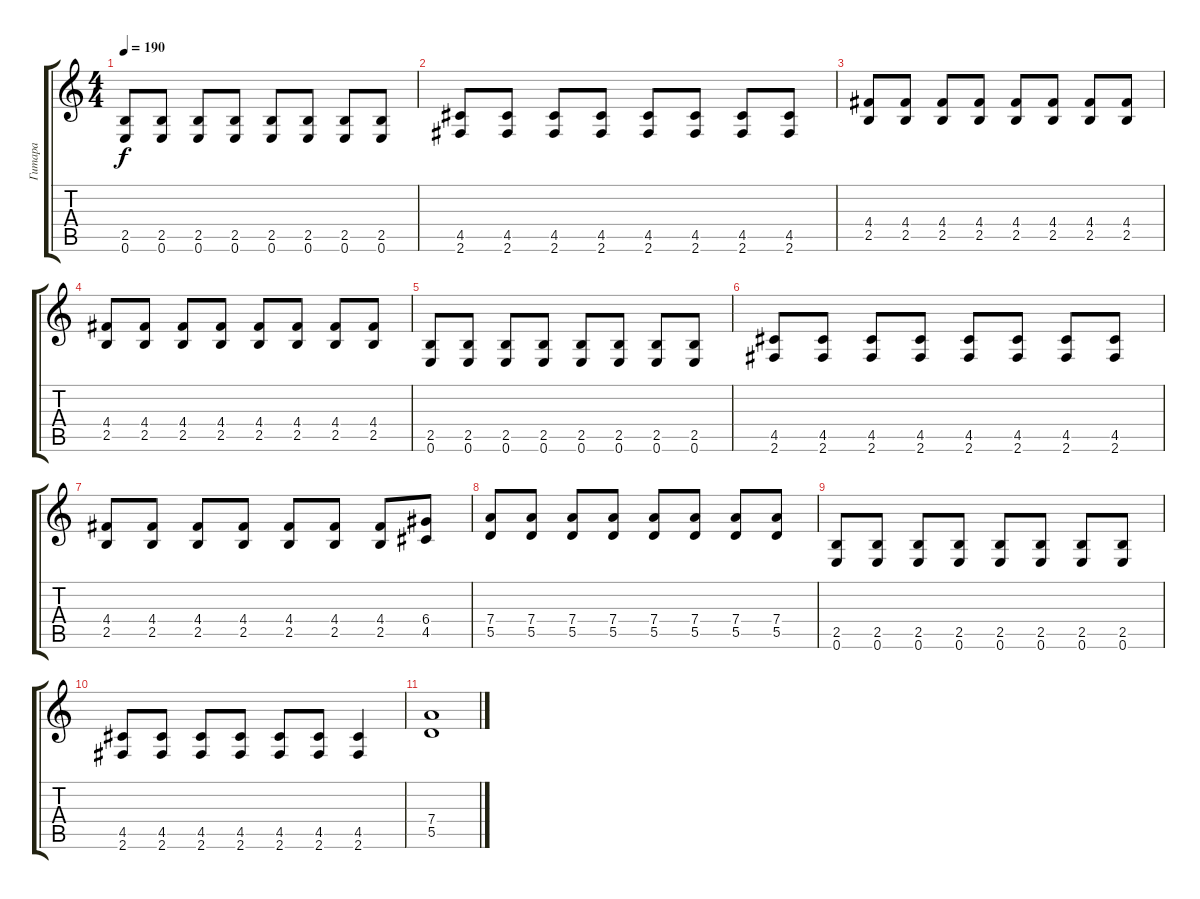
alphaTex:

\track ("Гитара" "Гитара") {instrument overdrivenguitar}
\staff {score tabs}
\tuning (E4 B3 G3 D3 A2 E2) {hide}
\ts (4 4)
\tempo 190
\clef g2
\ks c
(2.5 0.6).8{dy f} (2.5 0.6).8 (2.5 0.6).8 (2.5 0.6).8 (2.5 0.6).8 (2.5 0.6).8 (2.5 0.6).8 (2.5 0.6).8 |
(4.5 2.6).8 (4.5 2.6).8 (4.5 2.6).8 (4.5 2.6).8 (4.5 2.6).8 (4.5 2.6).8 (4.5 2.6).8 (4.5 2.6).8 |
(4.4 2.5).8 (4.4 2.5).8 (4.4 2.5).8 (4.4 2.5).8 (4.4 2.5).8 (4.4 2.5).8 (4.4 2.5).8 (4.4 2.5).8 |
(4.4 2.5).8 (4.4 2.5).8 (4.4 2.5).8 (4.4 2.5).8 (4.4 2.5).8 (4.4 2.5).8 (4.4 2.5).8 (4.4 2.5).8 |
(2.5 0.6).8 (2.5 0.6).8 (2.5 0.6).8 (2.5 0.6).8 (2.5 0.6).8 (2.5 0.6).8 (2.5 0.6).8 (2.5 0.6).8 |
(4.5 2.6).8 (4.5 2.6).8 (4.5 2.6).8 (4.5 2.6).8 (4.5 2.6).8 (4.5 2.6).8 (4.5 2.6).8 (4.5 2.6).8 |
(4.4 2.5).8 (4.4 2.5).8 (4.4 2.5).8 (4.4 2.5).8 (4.4 2.5).8 (4.4 2.5).8 (4.4 2.5).8 (6.4 4.5).8 |
(7.4 5.5).8 (7.4 5.5).8 (7.4 5.5).8 (7.4 5.5).8 (7.4 5.5).8 (7.4 5.5).8 (7.4 5.5).8 (7.4 5.5).8 |
(2.5 0.6).8 (2.5 0.6).8 (2.5 0.6).8 (2.5 0.6).8 (2.5 0.6).8 (2.5 0.6).8 (2.5 0.6).8 (2.5 0.6).8 |
(4.5 2.6).8 (4.5 2.6).8 (4.5 2.6).8 (4.5 2.6).8 (4.5 2.6).8 (4.5 2.6).8 (4.5 2.6).4 |
(7.4 5.5).1
